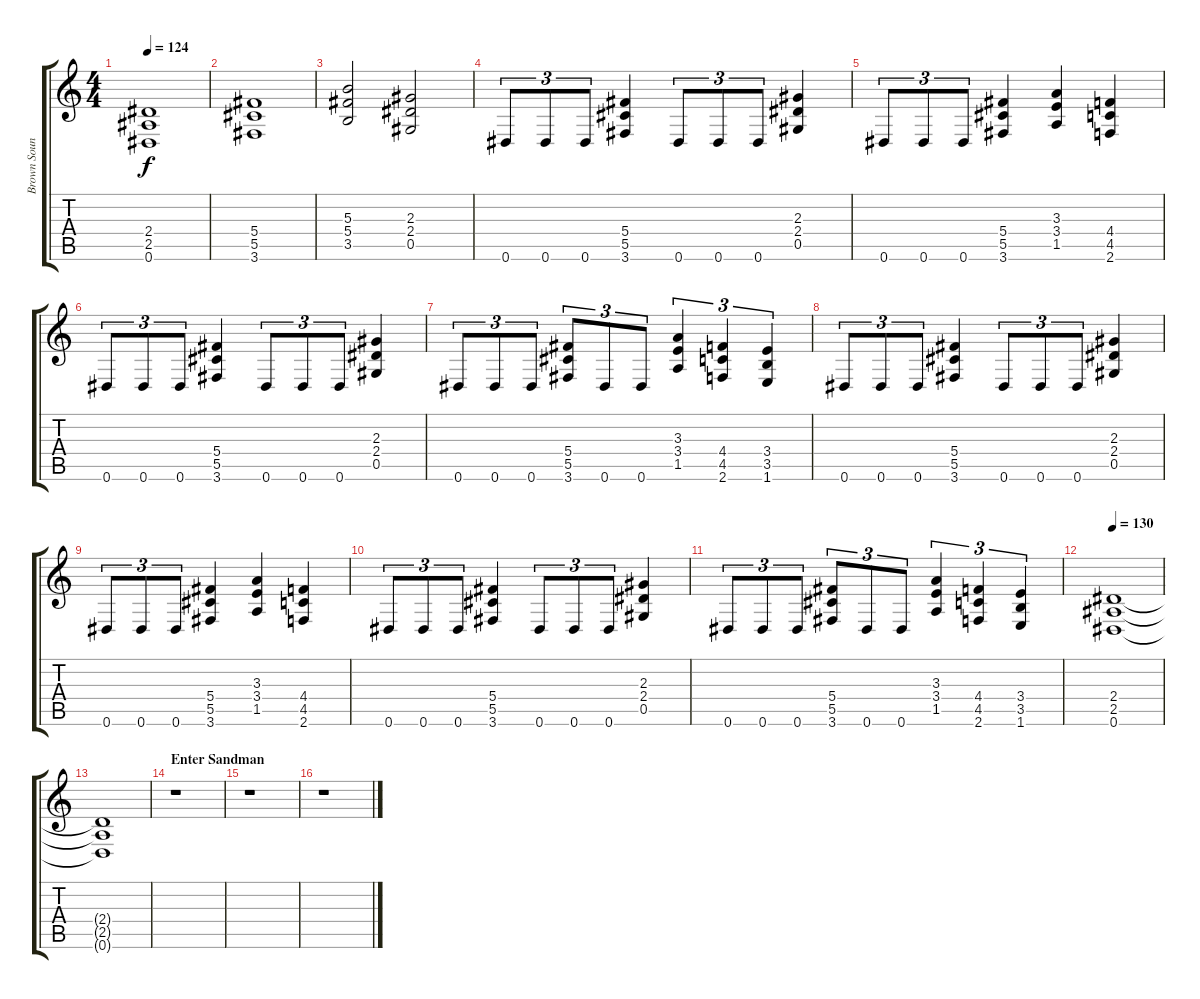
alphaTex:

\track ("Brown Sound (Guitar)" "Brown Soun") {instrument overdrivenguitar}
\staff {score tabs}
\tuning (Eb4 Bb3 Gb3 Db3 Ab2 Eb2) {hide}
\ts (4 4)
\tempo 124
\clef g2
\ks c
(2.4{t} 2.5{t} 0.6{t}).1{dy f} |
(5.4 5.5 3.6).1 |
(5.3 5.4 3.5).2 (2.3 2.4 0.5).2 |
0.6.8{tu (3 2)} 0.6.8{tu (3 2)} 0.6.8{tu (3 2)} (5.4 5.5 3.6).4 0.6.8{tu (3 2)} 0.6.8{tu (3 2)} 0.6.8{tu (3 2)} (2.3 2.4 0.5).4 |
0.6.8{tu (3 2)} 0.6.8{tu (3 2)} 0.6.8{tu (3 2)} (5.4 5.5 3.6).4 (3.3 3.4 1.5).4 (4.4 4.5 2.6).4 |
0.6.8{tu (3 2)} 0.6.8{tu (3 2)} 0.6.8{tu (3 2)} (5.4 5.5 3.6).4 0.6.8{tu (3 2)} 0.6.8{tu (3 2)} 0.6.8{tu (3 2)} (2.3 2.4 0.5).4 |
0.6.8{tu (3 2)} 0.6.8{tu (3 2)} 0.6.8{tu (3 2)} (5.4 5.5 3.6).8{tu (3 2)} 0.6.8{tu (3 2)} 0.6.8{tu (3 2)} (3.3 3.4 1.5).4{tu (3 2)} (4.4 4.5 2.6).4{tu (3 2)} (3.4 3.5 1.6).4{tu (3 2)} |
0.6.8{tu (3 2)} 0.6.8{tu (3 2)} 0.6.8{tu (3 2)} (5.4 5.5 3.6).4 0.6.8{tu (3 2)} 0.6.8{tu (3 2)} 0.6.8{tu (3 2)} (2.3 2.4 0.5).4 |
0.6.8{tu (3 2)} 0.6.8{tu (3 2)} 0.6.8{tu (3 2)} (5.4 5.5 3.6).4 (3.3 3.4 1.5).4 (4.4 4.5 2.6).4 |
0.6.8{tu (3 2)} 0.6.8{tu (3 2)} 0.6.8{tu (3 2)} (5.4 5.5 3.6).4 0.6.8{tu (3 2)} 0.6.8{tu (3 2)} 0.6.8{tu (3 2)} (2.3 2.4 0.5).4 |
0.6.8{tu (3 2)} 0.6.8{tu (3 2)} 0.6.8{tu (3 2)} (5.4 5.5 3.6).8{tu (3 2)} 0.6.8{tu (3 2)} 0.6.8{tu (3 2)} (3.3 3.4 1.5).4{tu (3 2)} (4.4 4.5 2.6).4{tu (3 2)} (3.4 3.5 1.6).4{tu (3 2)} |
\tempo 130
(2.4 2.5 0.6).1{volume 6} |
(2.4{t} 2.5{t} 0.6{t}).1 |
\section ("" "Enter Sandman")
r.1{volume 10} |
r.1 |
r.1
